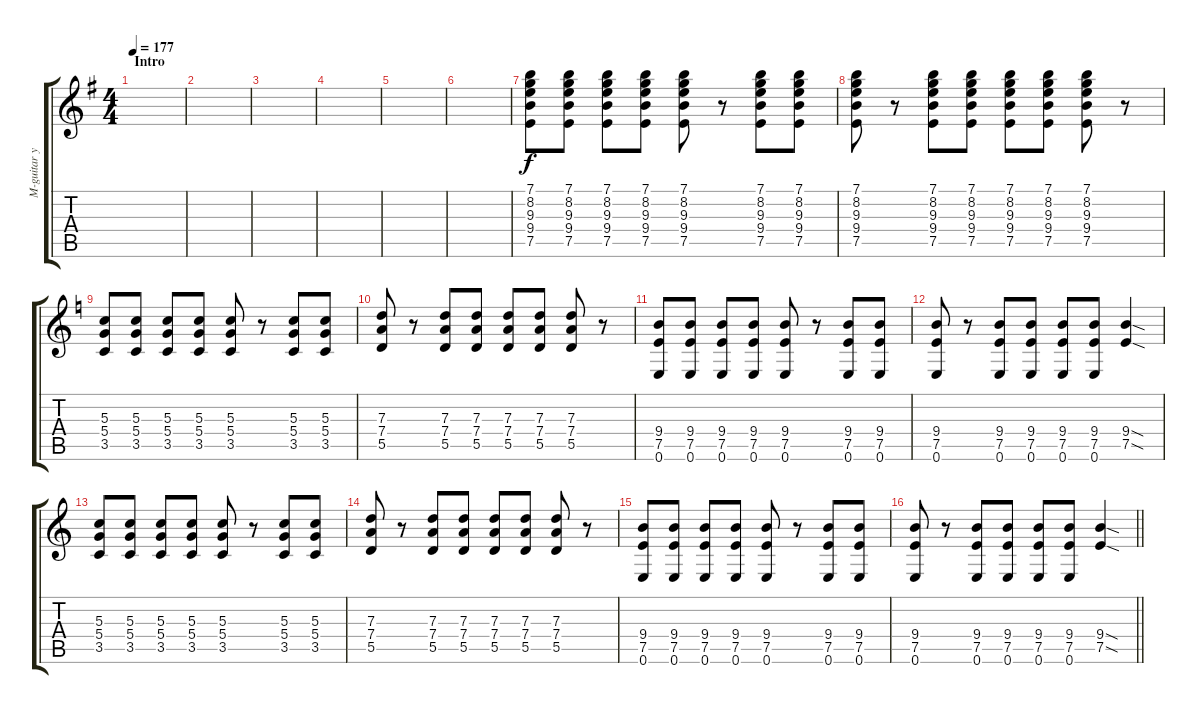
\track ("M-guitar yui hirasawa" "M-guitar y") {instrument overdrivenguitar}
\staff {score tabs}
\tuning (E4 B3 G3 D3 A2 E2) {hide}
\ts (4 4)
\section ("" "Intro")
\tempo 177
\clef g2
\ks eminor
|
|
|
|
|
|
(7.1 8.2 9.3 9.4 7.5).8 (7.1 8.2 9.3 9.4 7.5).8 (7.1 8.2 9.3 9.4 7.5).8 (7.1 8.2 9.3 9.4 7.5).8 (7.1 8.2 9.3 9.4 7.5).8 r.8 (7.1 8.2 9.3 9.4 7.5).8 (7.1 8.2 9.3 9.4 7.5).8 |
(7.1 8.2 9.3 9.4 7.5).8 r.8 (7.1 8.2 9.3 9.4 7.5).8 (7.1 8.2 9.3 9.4 7.5).8 (7.1 8.2 9.3 9.4 7.5).8 (7.1 8.2 9.3 9.4 7.5).8 (7.1 8.2 9.3 9.4 7.5).8 r.8 |
\ks c
(5.3 5.4 3.5).8 (5.3 5.4 3.5).8 (5.3 5.4 3.5).8 (5.3 5.4 3.5).8 (5.3 5.4 3.5).8 r.8 (5.3 5.4 3.5).8 (5.3 5.4 3.5).8 |
(7.3 7.4 5.5).8 r.8 (7.3 7.4 5.5).8 (7.3 7.4 5.5).8 (7.3 7.4 5.5).8 (7.3 7.4 5.5).8 (7.3 7.4 5.5).8 r.8 |
(9.4 7.5 0.6).8 (9.4 7.5 0.6).8 (9.4 7.5 0.6).8 (9.4 7.5 0.6).8 (9.4 7.5 0.6).8 r.8 (9.4 7.5 0.6).8 (9.4 7.5 0.6).8 |
(9.4 7.5 0.6).8 r.8 (9.4 7.5 0.6).8 (9.4 7.5 0.6).8 (9.4 7.5 0.6).8 (9.4 7.5 0.6).8 (9.4{sod} 7.5{sod}).4 |
(5.3 5.4 3.5).8 (5.3 5.4 3.5).8 (5.3 5.4 3.5).8 (5.3 5.4 3.5).8 (5.3 5.4 3.5).8 r.8 (5.3 5.4 3.5).8 (5.3 5.4 3.5).8 |
(7.3 7.4 5.5).8 r.8 (7.3 7.4 5.5).8 (7.3 7.4 5.5).8 (7.3 7.4 5.5).8 (7.3 7.4 5.5).8 (7.3 7.4 5.5).8 r.8 |
(9.4 7.5 0.6).8 (9.4 7.5 0.6).8 (9.4 7.5 0.6).8 (9.4 7.5 0.6).8 (9.4 7.5 0.6).8 r.8 (9.4 7.5 0.6).8 (9.4 7.5 0.6).8 |
\barLineRight lightlight
(9.4 7.5 0.6).8 r.8 (9.4 7.5 0.6).8 (9.4 7.5 0.6).8 (9.4 7.5 0.6).8 (9.4 7.5 0.6).8 (9.4{sod} 7.5{sod}).4
